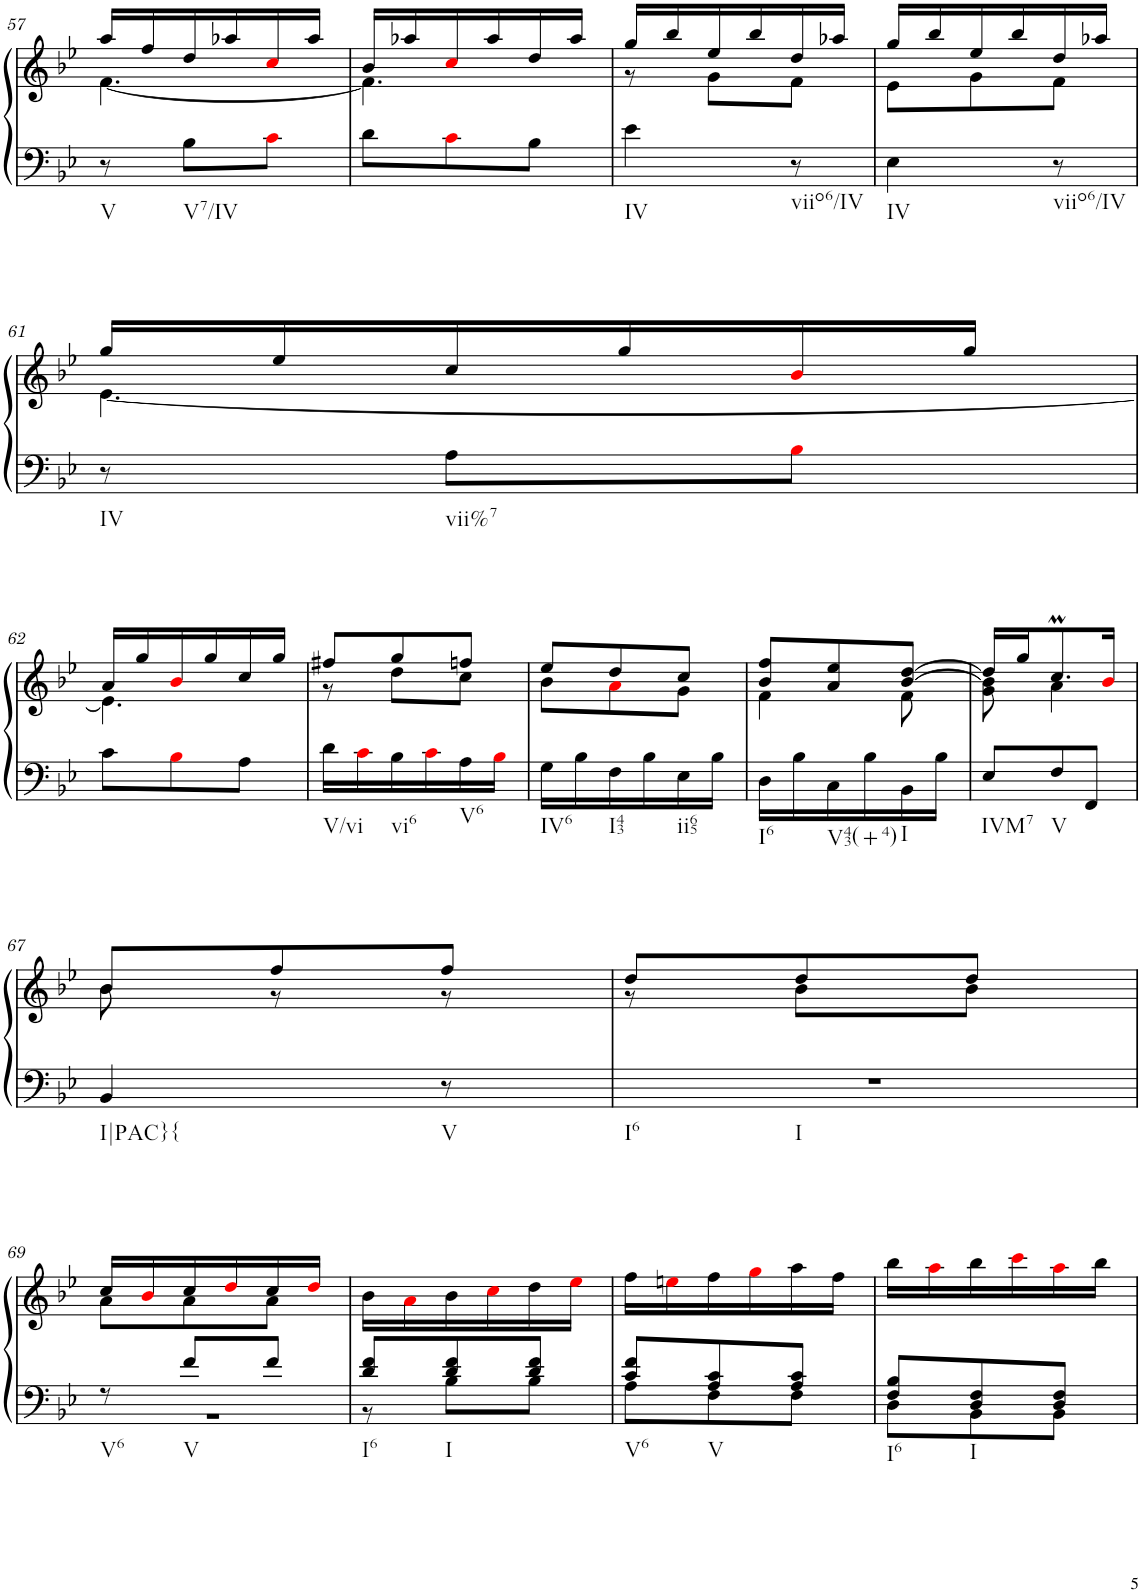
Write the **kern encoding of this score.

**kern	**kern
*part1	*part1
*staff2	*staff1
*I"unbenannt1	*
!!LO:PB:g=z
*clefF4	*clefG2
*k[b-e-]	*k[b-e-]
*M3/8	*M3/8
=57	=57
*	*^
!LO:TX:b:t=V	!	!
8r	16aa/LL	[4.f\
.	16ff/	.
!LO:TX:b:t=V7/IV	!	!
8B-\L	16dd/	.
.	16aa-X/	.
8ci\J	16cci/	.
.	16aa-/JJ	.
=58	=58	=58
8d\L	16b-/LL	4.f\]
.	16aa-X/	.
8ci\	16cci/	.
.	16aa-/	.
8B-\J	16dd/	.
.	16aa-/JJ	.
=59	=59	=59
!LO:TX:b:t=IV	!	!
4e-\	16gg/LL	8r
.	16bb-/	.
.	16ee-/	8g\L
.	16bb-/	.
!LO:TX:b:t=viio6/IV	!	!
8r	16dd/	8f\J
.	16aa-X/JJ	.
=60	=60	=60
!LO:TX:b:t=IV	!	!
4E-\	16gg/LL	8e-\L
.	16bb-/	.
.	16ee-/	8g\
.	16bb-/	.
!LO:TX:b:t=viio6/IV	!	!
8r	16dd/	8f\J
.	16aa-X/JJ	.
!!LO:LB:g=z	!!
=61	=61	=61
!LO:TX:b:t=IV	!	!
8r	16gg/LL	[4.e-\
.	16ee-/	.
!LO:TX:b:t=vii%7	!	!
8A\L	16cc/	.
.	16gg/	.
8B-i\J	16b-i/	.
.	16gg/JJ	.
!!LO:LB:g=z	!!
=62	=62	=62
8c\L	16a/LL	4.e-\]
.	16gg/	.
8B-i\	16b-i/	.
.	16gg/	.
8A\J	16cc/	.
.	16gg/JJ	.
=63	=63	=63
!LO:TX:b:t=V/vi	!	!
16d\LL	8ff#X/L	8r
16ci\	.	.
!LO:TX:b:t=vi6	!	!
16B-\	8gg/	8dd\L
16ci\	.	.
!LO:TX:b:t=V6	!	!
16A\	8ffn/J	8cc\J
16B-i\JJ	.	.
=64	=64	=64
!LO:TX:b:t=IV6	!	!
16G\LL	8ee-/L	8b-\L
16B-\	.	.
!LO:TX:b:t=I43	!	!
16F\	8dd/	8ai\
16B-\	.	.
!LO:TX:b:t=ii65	!	!
16E-\	8cc/J	8g\J
16B-\JJ	.	.
=65	=65	=65
!LO:TX:b:t=I6	!	!
16D\LL	8b-/ 8ff/L	4f\
16B-\	.	.
!LO:TX:b:t=V43(+4)	!	!
16C\	8a/ 8ee-/	.
16B-\	.	.
!LO:TX:b:t=I	!	!
16BB-\	[8b-/ [8dd/J	8f\
16B-\JJ	.	.
=66	=66	=66
!LO:TX:b:t=IVM7	!	!
8E-/L	16dd/LL]	8g\ 8b-\]
.	16gg/J	.
!LO:TX:b:t=V	!	!
8F/	8.ccM/	4a\
8FF/J	.	.
.	16b-i/Jk	.
!!LO:LB:g=z	!!
=67	=67	=67
!LO:TX:b:t=I|PAC}{	!	!
4BB-/	8b-/L	8b-\
.	8ff/	8r
!LO:TX:b:t=V	!	!
8r	8ff/J	8r
=68	=68	=68
!LO:TX:b:t=I6	!	!
!LO:TX:b:t=I	!	!
4.r	8dd/L	8r
.	8dd/	8b-\L
.	8dd/J	8b-\J
!!LO:LB:g=z	!!
=69	=69	=69
*^	*	*
!LO:TX:b:t=V6	!	!	!
8r	4.r	16cc/LL	8a\L
.	.	16b-i/	.
!LO:TX:b:t=V	!	!	!
8f/L	.	16cc/	8a\
.	.	16ddi/	.
8f/J	.	16cc/	8a\J
.	.	16ddi/JJ	.
*	*	*v	*v
=70	=70	=70
!LO:TX:b:t=I6	!	!
8d/ 8f/L	8r	16b-\LL
.	.	16ai\
!LO:TX:b:t=I	!	!
8d/ 8f/	8B-\L	16b-\
.	.	16cci\
8d/ 8f/J	8B-\J	16dd\
.	.	16ee-i\JJ
=71	=71	=71
!LO:TX:b:t=V6	!	!
8c/ 8f/L	8A\L	16ff\LL
.	.	16eeni\
!LO:TX:b:t=V	!	!
8A/ 8c/	8F\	16ff\
.	.	16ggi\
8A/ 8c/J	8F\J	16aa\
.	.	16ff\JJ
=72	=72	=72
!LO:TX:b:t=I6	!	!
8F/ 8B-/L	8D\L	16bb-\LL
.	.	16aai\
!LO:TX:b:t=I	!	!
8D/ 8F/	8BB-\	16bb-\
.	.	16ccci\
8D/ 8F/J	8BB-\J	16aai\
.	.	16bb-\JJ
*v	*v	*
=	=
*-	*-
